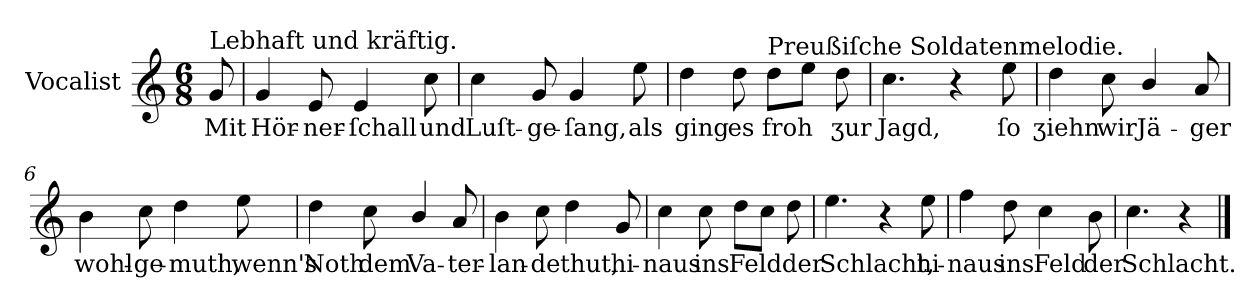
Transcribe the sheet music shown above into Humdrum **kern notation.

**kern	**text
*part1	*part1
*staff1	*staff1
*I"Vocalist	*
*clefG2	*
*k[]	*
*C:	*
*M6/8	*
=	=
!LO:TX:a:t=Lebhaft und kräftig.	!
8g	Mit
=1	=1
4g	Hör-
8e	-ner-
4e	-ſchall
8cc	und
=2	=2
4cc	Luſt-
8g	-ge-
4g	-ſang,
8ee	als
=3	=3
4dd	ging
8dd	es
!LO:TX:a:t=Preußiſche Soldatenmelodie.	!
8ddL	froh
8eeJ	.
8dd	ʒur
=4	=4
4.cc	Jagd,
4r	.
8ee	ſo
=5	=5
4dd	ʒiehn
8cc	wir
4b/	Jä-
8a	-ger
=6	=6
4b	wohl-
8cc	-ge-
4dd	-muth,
8ee	wenn's
=7	=7
4dd	Noth
8cc	dem
4b/	Va-
8a	-ter-
=8	=8
4b	-lan-
8cc	-de
4dd	thut,
8g	hi-
=9	=9
4cc	-naus
8cc	ins
8ddL	Feld
8ccJ	.
8dd	der
=10	=10
4.ee	Schlacht,
4r	.
8ee	hi-
=11	=11
4ff	-naus
8dd	ins
4cc	Feld
8b	der
=12	=12
4.cc	Schlacht.
4r	.
==	==
*-	*-
